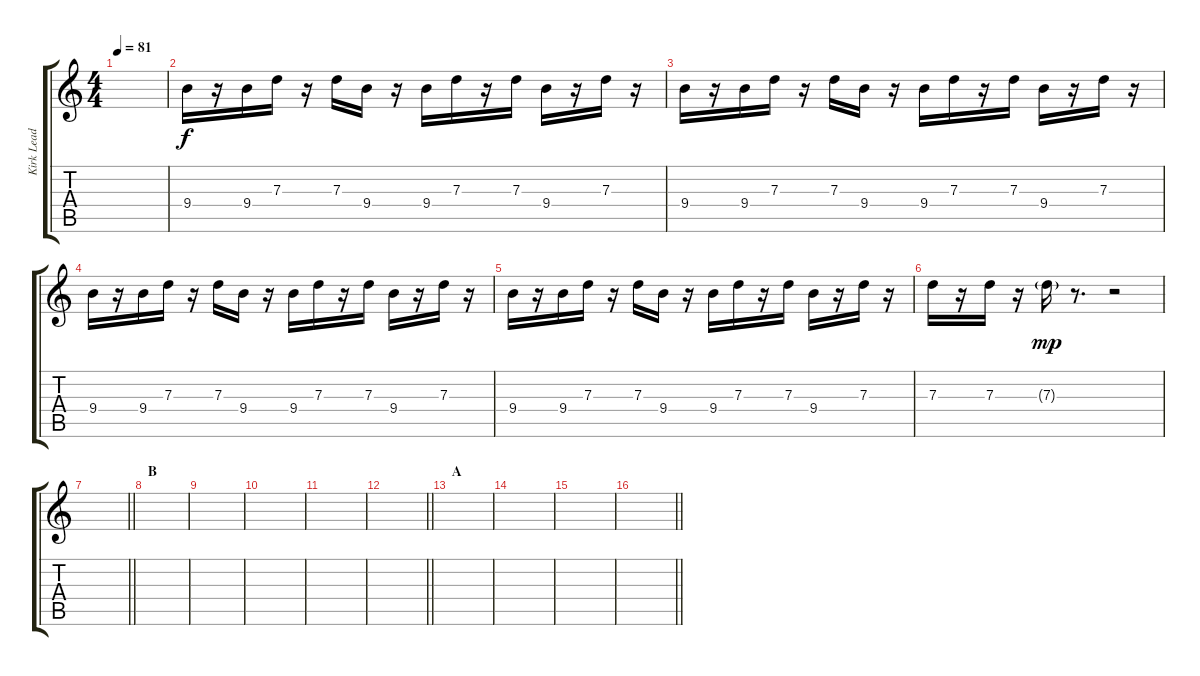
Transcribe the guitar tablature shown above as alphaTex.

\track ("Kirk Lead 1" "Kirk Lead ") {instrument distortionguitar}
\staff {score tabs}
\tuning (E4 B3 G3 D3 A2 E2) {hide}
\ts (4 4)
\tempo 81
\clef g2
\ks c
|
9.4.16{dy f} r.16 9.4.16 7.3.16 r.16 7.3.16 9.4.16 r.16 9.4.16 7.3.16 r.16 7.3.16 9.4.16 r.16 7.3.16 r.16 |
9.4.16 r.16 9.4.16 7.3.16 r.16 7.3.16 9.4.16 r.16 9.4.16 7.3.16 r.16 7.3.16 9.4.16 r.16 7.3.16 r.16 |
9.4.16 r.16 9.4.16 7.3.16 r.16 7.3.16 9.4.16 r.16 9.4.16 7.3.16 r.16 7.3.16 9.4.16 r.16 7.3.16 r.16 |
9.4.16 r.16 9.4.16 7.3.16 r.16 7.3.16 9.4.16 r.16 9.4.16 7.3.16 r.16 7.3.16 9.4.16 r.16 7.3.16 r.16 |
7.3.16 r.16 7.3.16 r.16 7.3{g}.16{dy mp} r.8{d} r.2 |
\barLineRight lightlight
|
\section ("" "B")
|
|
|
|
\barLineRight lightlight
|
\section ("" "A")
|
|
|
\barLineRight lightlight
